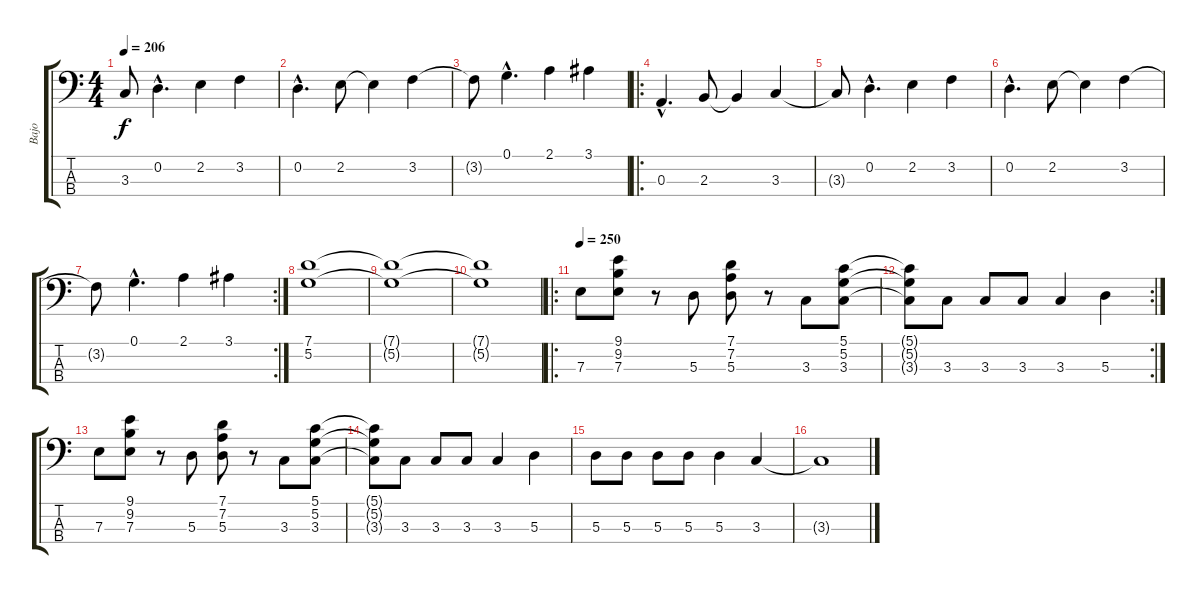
\track ("Bajo" "Bajo") {instrument electricbassfinger}
\staff {score tabs}
\tuning (G2 D2 A1 E1) {hide}
\ts (4 4)
\tempo 206
\clef f4
\ks c
3.3{t}.8{dy f} 0.2{hac}.4{d} 2.2.4 3.2.4 |
0.2{hac}.4{d} 2.2.8 2.2{t}.4 3.2.4 |
3.2{t}.8 0.1{hac}.4{d} 2.1.4 3.1.4 |
\ro
0.3{hac}.4{d} 2.3.8 2.3{t}.4 3.3.4 |
3.3{t}.8 0.2{hac}.4{d} 2.2.4 3.2.4 |
0.2{hac}.4{d} 2.2.8 2.2{t}.4 3.2.4 |
\rc 2
3.2{t}.8 0.1{hac}.4{d} 2.1.4 3.1.4 |
(7.1 5.2).1 |
(7.1{t} 5.2{t}).1 |
(7.1{t} 5.2{t}).1 |
\ro
\tempo 250
7.3.8 (9.1 9.2 7.3).8 r.8 5.3.8 (7.1 7.2 5.3).8 r.8 3.3.8 (5.1 5.2 3.3).8 |
\rc 2
(5.1{t} 5.2{t} 3.3{t}).8 3.3.8 3.3.8 3.3.8 3.3.4 5.3.4 |
7.3.8 (9.1 9.2 7.3).8 r.8 5.3.8 (7.1 7.2 5.3).8 r.8 3.3.8 (5.1 5.2 3.3).8 |
(5.1{t} 5.2{t} 3.3{t}).8 3.3.8 3.3.8 3.3.8 3.3.4 5.3.4 |
5.3.8 5.3.8 5.3.8 5.3.8 5.3.4 3.3.4 |
3.3{t}.1
